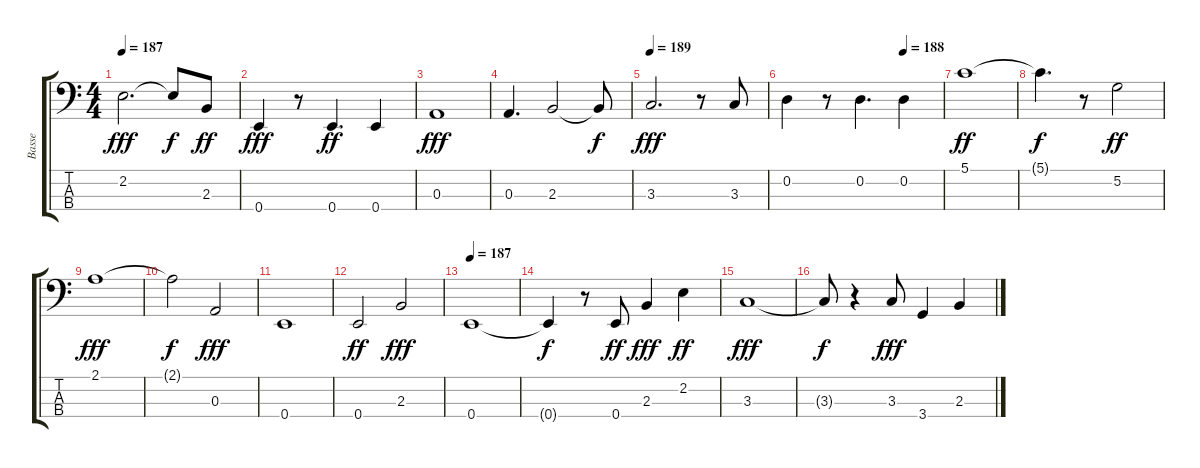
\track ("Basse               " "Basse     ") {instrument electricbassfinger}
\staff {score tabs}
\tuning (G2 D2 A1 E1) {hide}
\ts (4 4)
\tempo 187
\clef f4
\ks c
2.2.2{d dy fff} 2.2{t}.8{dy f} 2.3.8{dy ff} |
0.4.4{dy fff} r.8 0.4.4{d dy ff} 0.4.4 |
0.3.1{dy fff} |
0.3.4{d} 2.3.2 2.3{t}.8{dy f} |
\tempo 189
3.3.2{d dy fff} r.8 3.3.8 |
\tempo (188 0.75)
0.2.4 r.8 0.2.4{d} 0.2.4 |
5.1.1{dy ff} |
5.1{t}.4{d dy f} r.8 5.2.2{dy ff} |
2.1.1{dy fff} |
2.1{t}.2{dy f} 0.3.2{dy fff} |
0.4.1 |
0.4.2{dy ff} 2.3.2{dy fff} |
\tempo 187
0.4.1 |
0.4{t}.4{dy f} r.8 0.4.8{dy ff} 2.3.4{dy fff} 2.2.4{dy ff} |
3.3.1{dy fff} |
3.3{t}.8{dy f} r.4 3.3.8{dy fff} 3.4.4 2.3.4
